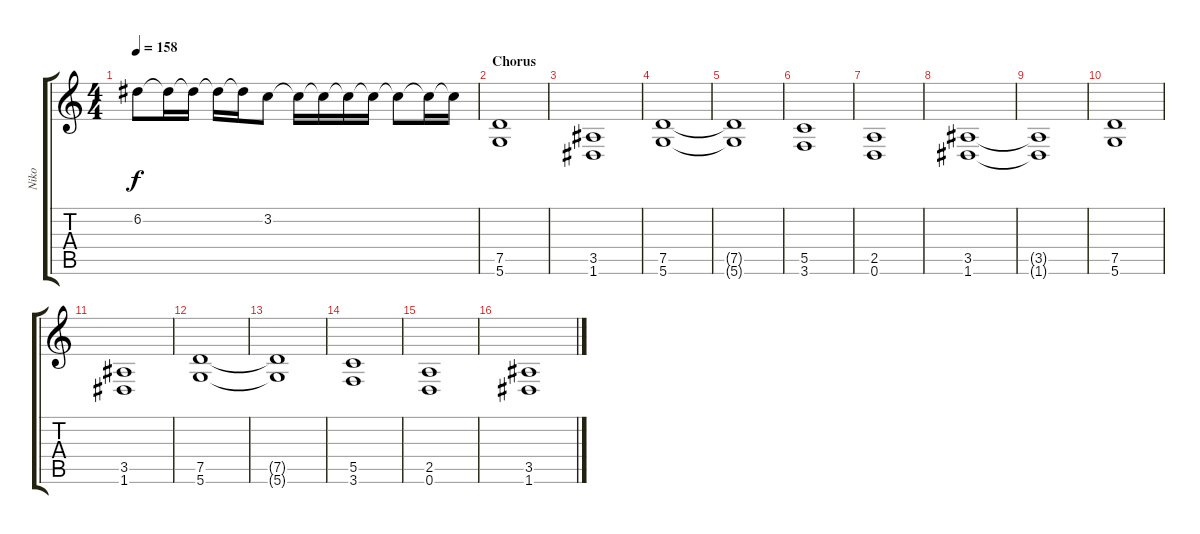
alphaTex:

\track ("Niko" "Niko") {instrument distortionguitar}
\staff {score tabs}
\tuning (D4 A3 F3 C3 G2 D2) {hide}
\ts (4 4)
\tempo 158
\clef g2
\ks c
6.2.8{dy f} 6.2{t}.16 6.2{t}.16 6.2{t}.16 6.2{t}.16 3.2.8 3.2{t}.16 3.2{t}.16 3.2{t}.16 3.2{t}.16 3.2{t}.8 3.2{t}.16 3.2{t}.16 |
\section ("" "Chorus")
(7.5 5.6).1 |
(3.5 1.6).1 |
(7.5 5.6).1 |
(7.5{t} 5.6{t}).1 |
(5.5 3.6).1 |
(2.5 0.6).1 |
(3.5 1.6).1 |
(3.5{t} 1.6{t}).1 |
(7.5 5.6).1 |
(3.5 1.6).1 |
(7.5 5.6).1 |
(7.5{t} 5.6{t}).1 |
(5.5 3.6).1 |
(2.5 0.6).1 |
(3.5 1.6).1
